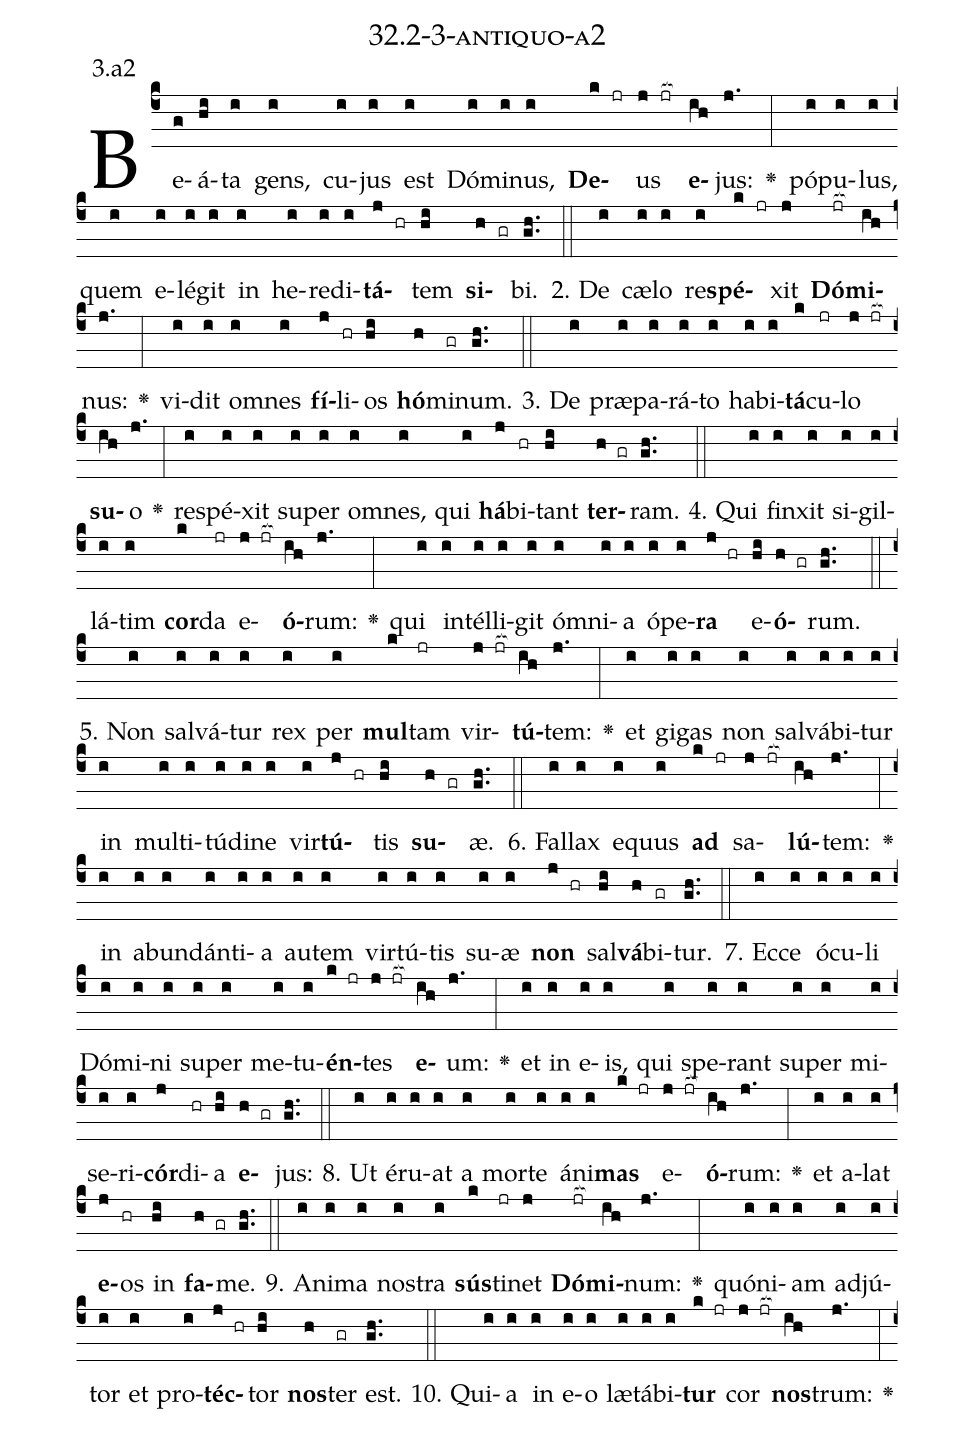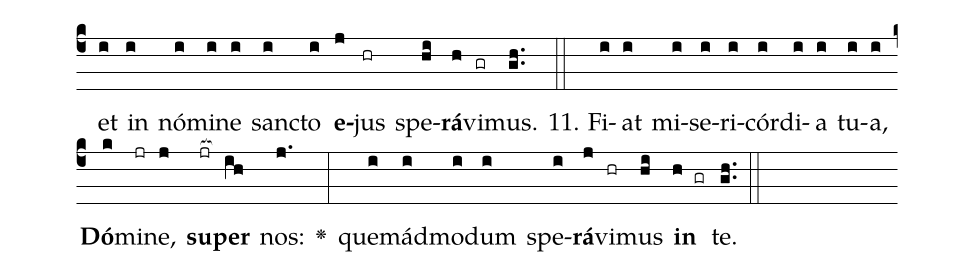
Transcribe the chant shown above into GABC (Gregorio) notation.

name: 32.2-3-antiquo-a2;
annotation: 3.a2;
%%
(c4)Be(g)á(hi)ta(i) gens,(i) cu(i)jus(i) est(i) Dó(i)mi(i)nus,(i) <b>De</b>(k jr)us(j jr[ocb:1{]) <b>e</b>(ih[ocb:0}])jus:(j.) <v>\greheightstar</v>(:) pó(i)pu(i)lus,(i) quem(i) e(i)lé(i)git(i) in(i) he(i)re(i)di(i)<b>tá</b>(j hr)tem(hi) <b>si</b>(h gr)bi.(gh..) (::)
2. De(i) cæ(i)lo(i) re(i)<b>spé</b>(k jr)xit(j) <b>Dó</b>(jr[ocb:1{])<b>mi</b>(ih[ocb:0}])nus:(j.) <v>\greheightstar</v>(:) vi(i)dit(i) om(i)nes(i) <b>fí</b>(j)li(hr)os(hi) <b>hó</b>(h)mi(gr)num.(gh..) (::)
3. De(i) præ(i)pa(i)rá(i)to(i) ha(i)bi(i)<b>tá</b>(k)cu(jr)lo(j jr[ocb:1{]) <b>su</b>(ih[ocb:0}])o(j.) <v>\greheightstar</v>(:) re(i)spé(i)xit(i) su(i)per(i) om(i)nes,(i) qui(i) <b>há</b>(j)bi(hr)tant(hi) <b>ter</b>(h gr)ram.(gh..) (::)
4. Qui(i) fin(i)xit(i) si(i)gil(i)lá(i)tim(i) <b>cor</b>(k)da(jr) e(j jr[ocb:1{])<b>ó</b>(ih[ocb:0}])rum:(j.) <v>\greheightstar</v>(:) qui(i) in(i)tél(i)li(i)git(i) óm(i)ni(i)a(i) ó(i)pe(i)<b>ra</b>(j hr) e(hi)<b>ó</b>(h gr)rum.(gh..) (::)
5. Non(i) sal(i)vá(i)tur(i) rex(i) per(i) <b>mul</b>(k)tam(jr) vir(j jr[ocb:1{])<b>tú</b>(ih[ocb:0}])tem:(j.) <v>\greheightstar</v>(:) et(i) gi(i)gas(i) non(i) sal(i)vá(i)bi(i)tur(i) in(i) mul(i)ti(i)tú(i)di(i)ne(i) vir(i)<b>tú</b>(j hr)tis(hi) <b>su</b>(h gr)æ.(gh..) (::)
6. Fal(i)lax(i) e(i)quus(i) <b>ad</b>(k jr) sa(j jr[ocb:1{])<b>lú</b>(ih[ocb:0}])tem:(j.) <v>\greheightstar</v>(:) in(i) ab(i)un(i)dán(i)ti(i)a(i) au(i)tem(i) vir(i)tú(i)tis(i) su(i)æ(i) <b>non</b>(j hr) sal(hi)<b>vá</b>(h)bi(gr)tur.(gh..) (::)
7. Ec(i)ce(i) ó(i)cu(i)li(i) Dó(i)mi(i)ni(i) su(i)per(i) me(i)tu(i)<b>én</b>(k jr)tes(j jr[ocb:1{]) <b>e</b>(ih[ocb:0}])um:(j.) <v>\greheightstar</v>(:) et(i) in(i) e(i)is,(i) qui(i) spe(i)rant(i) su(i)per(i) mi(i)se(i)ri(i)<b>cór</b>(j)di(hr)a(hi) <b>e</b>(h gr)jus:(gh..) (::)
8. Ut(i) é(i)ru(i)at(i) a(i) mor(i)te(i) á(i)ni(i)<b>mas</b>(k jr) e(j jr[ocb:1{])<b>ó</b>(ih[ocb:0}])rum:(j.) <v>\greheightstar</v>(:) et(i) a(i)lat(i) <b>e</b>(j)os(hr) in(hi) <b>fa</b>(h gr)me.(gh..) (::)
9. A(i)ni(i)ma(i) nos(i)tra(i) <b>sús</b>(k)ti(jr)net(j) <b>Dó</b>(jr[ocb:1{])<b>mi</b>(ih[ocb:0}])num:(j.) <v>\greheightstar</v>(:) quón(i)i(i)am(i) ad(i)jú(i)tor(i) et(i) pro(i)<b>téc</b>(j hr)tor(hi) <b>nos</b>(h)ter(gr) est.(gh..) (::)
10. Qui(i)a(i) in(i) e(i)o(i) læ(i)tá(i)bi(i)<b>tur</b>(k jr) cor(j jr[ocb:1{]) <b>nos</b>(ih[ocb:0}])trum:(j.) <v>\greheightstar</v>(:) et(i) in(i) nó(i)mi(i)ne(i) sanc(i)to(i) <b>e</b>(j)jus(hr) spe(hi)<b>rá</b>(h)vi(gr)mus.(gh..) (::)
11. Fi(i)at(i) mi(i)se(i)ri(i)cór(i)di(i)a(i) tu(i)a,(i) <b>Dó</b>(k)mi(jr)ne,(j) <b>su</b>(jr[ocb:1{])<b>per</b>(ih[ocb:0}]) nos:(j.) <v>\greheightstar</v>(:) quem(i)ád(i)mo(i)dum(i) spe(i)<b>rá</b>(j)vi(hr)mus(hi) <b>in</b>(h gr) te.(gh..) (::)
